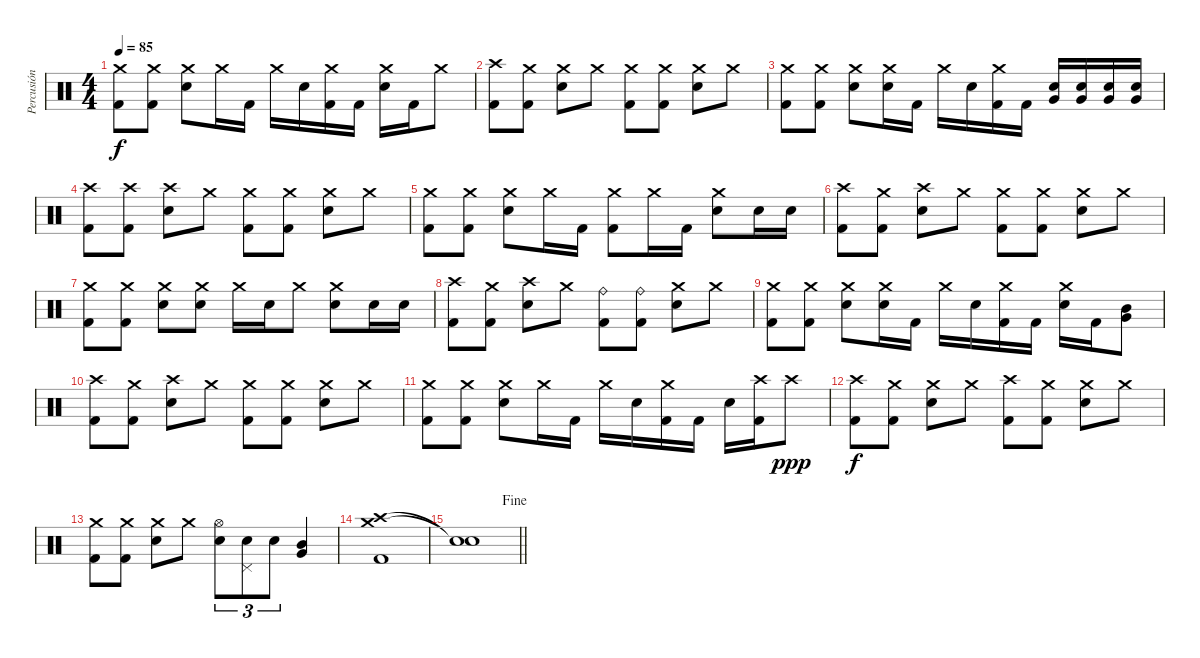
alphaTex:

\track ("Percusión" "Percusión") {instrument percussion}
\staff {score}
\articulation defaults
\ts (4 4)
\tempo 85
\clef neutral
\ks c
("Crash medium (hit)" "Kick (hit) 2").8{dy f} ("Crash medium (hit)" "Kick (hit) 2").8 ("Crash medium (hit)" "Electric Snare (hit)").8 "Crash medium (hit)".16 "Kick (hit) 2".16 "Crash medium (hit)".16 "Electric Snare (hit)".16 ("Crash medium (hit)" "Kick (hit) 2").16 "Kick (hit) 2".16 ("Crash medium (hit)" "Electric Snare (hit)").16 "Kick (hit) 2".16 "Crash medium (hit)".8 |
("Crash high (hit)" "Kick (hit) 2").8 ("Crash medium (hit)" "Kick (hit) 2").8 ("Crash medium (hit)" "Electric Snare (hit)").8 "Crash medium (hit)".8 ("Crash medium (hit)" "Kick (hit) 2").8 ("Crash medium (hit)" "Kick (hit) 2").8 ("Crash medium (hit)" "Electric Snare (hit)").8 "Crash medium (hit)".8 |
("Crash medium (hit)" "Kick (hit) 2").8 ("Crash medium (hit)" "Kick (hit) 2").8 ("Crash medium (hit)" "Electric Snare (hit)").8 ("Crash medium (hit)" "Electric Snare (hit)").16 "Kick (hit) 2".16 "Crash medium (hit)".16 "Electric Snare (hit)".16 ("Crash medium (hit)" "Kick (hit) 2").16 "Kick (hit) 2".16 ("Electric Snare (hit)" "Very Low Tom (hit)").16 ("Electric Snare (hit)" "Very Low Tom (hit)").16 ("Electric Snare (hit)" "Very Low Tom (hit)").16 ("Electric Snare (hit)" "Very Low Tom (hit)").16 |
("Crash high (hit)" "Kick (hit) 2").8 ("Crash high (hit)" "Kick (hit) 2").8 ("Crash high (hit)" "Electric Snare (hit)").8 "Crash medium (hit)".8 ("Crash medium (hit)" "Kick (hit) 2").8 ("Crash medium (hit)" "Kick (hit) 2").8 ("Crash medium (hit)" "Electric Snare (hit)").8 "Crash medium (hit)".8 |
("Crash medium (hit)" "Kick (hit) 2").8 ("Crash medium (hit)" "Kick (hit) 2").8 ("Crash medium (hit)" "Electric Snare (hit)").8 "Crash medium (hit)".16 "Kick (hit) 2".16 ("Crash medium (hit)" "Kick (hit) 2").8 "Crash medium (hit)".16 "Kick (hit) 2".16 ("Crash medium (hit)" "Electric Snare (hit)").8 "Electric Snare (hit)".16 "Electric Snare (hit)".16 |
("Crash high (hit)" "Kick (hit) 2").8 ("Crash medium (hit)" "Kick (hit) 2").8 ("Crash high (hit)" "Electric Snare (hit)").8 "Crash medium (hit)".8 ("Crash medium (hit)" "Kick (hit) 2").8 ("Crash medium (hit)" "Kick (hit) 2").8 ("Crash medium (hit)" "Electric Snare (hit)").8 "Crash medium (hit)".8 |
("Crash medium (hit)" "Kick (hit) 2").8 ("Crash medium (hit)" "Kick (hit) 2").8 ("Crash medium (hit)" "Electric Snare (hit)").8 ("Crash medium (hit)" "Electric Snare (hit)").8 "Crash medium (hit)".16 "Electric Snare (hit)".16 "Crash medium (hit)".8 ("Crash medium (hit)" "Electric Snare (hit)").8 "Electric Snare (hit)".16 "Electric Snare (hit)".16 |
("Crash high (hit)" "Kick (hit) 2").8 ("Crash medium (hit)" "Kick (hit) 2").8 ("Crash high (hit)" "Electric Snare (hit)").8 "Crash medium (hit)".8 ("Ride (bell)" "Kick (hit) 2").8 ("Ride (bell)" "Kick (hit) 2").8 ("Crash medium (hit)" "Electric Snare (hit)").8 "Crash medium (hit)".8 |
("Crash medium (hit)" "Kick (hit) 2").8 ("Crash medium (hit)" "Kick (hit) 2").8 ("Crash medium (hit)" "Electric Snare (hit)").8 ("Crash medium (hit)" "Electric Snare (hit)").16 "Kick (hit) 2".16 "Crash medium (hit)".16 "Electric Snare (hit)".16 ("Crash medium (hit)" "Kick (hit) 2").16 "Kick (hit) 2".16 ("Crash medium (hit)" "Electric Snare (hit)").16 "Kick (hit) 2".16 ("Mid Tom (hit)" "Very Low Tom (hit)").8 |
("Crash high (hit)" "Kick (hit) 2").8 ("Crash medium (hit)" "Kick (hit) 2").8 ("Crash high (hit)" "Electric Snare (hit)").8 "Crash medium (hit)".8 ("Crash medium (hit)" "Kick (hit) 2").8 ("Crash medium (hit)" "Kick (hit) 2").8 ("Crash medium (hit)" "Electric Snare (hit)").8 "Crash medium (hit)".8 |
("Crash medium (hit)" "Kick (hit) 2").8 ("Crash medium (hit)" "Kick (hit) 2").8 ("Crash medium (hit)" "Electric Snare (hit)").8 "Crash medium (hit)".16 "Kick (hit) 2".16 "Crash medium (hit)".16 "Electric Snare (hit)".16 ("Crash medium (hit)" "Kick (hit) 2").16 "Kick (hit) 2".16 "Electric Snare (hit)".16 ("Crash high (hit)" "Kick (hit) 2").16 "Crash high (hit)".8{dy ppp} |
("Crash high (hit)" "Kick (hit) 2").8{dy f} ("Crash medium (hit)" "Kick (hit) 2").8 ("Crash medium (hit)" "Electric Snare (hit)").8 "Crash medium (hit)".8 ("Crash high (hit)" "Kick (hit) 2").8 ("Crash medium (hit)" "Kick (hit) 2").8 ("Crash medium (hit)" "Electric Snare (hit)").8 "Crash medium (hit)".8 |
("Crash medium (hit)" "Kick (hit) 2").8 ("Crash medium (hit)" "Kick (hit) 2").8 ("Crash medium (hit)" "Electric Snare (hit)").8 "Crash medium (hit)".8 ("Hi-Hat (open)" "Electric Snare (hit)").8{tu (3 2)} ("Pedal Hi-Hat (hit)" "Electric Snare (hit)").8{tu (3 2)} "Electric Snare (hit)".8{tu (3 2)} ("Mid Tom (hit)" "Very Low Tom (hit)").4 |
("Crash high (hit)" "Crash medium (hit)" "Kick (hit) 2").1 |
\jump fine
\barLineRight lightlight
("Snare (hit)"{t} "Snare (hit)"{t}).1
